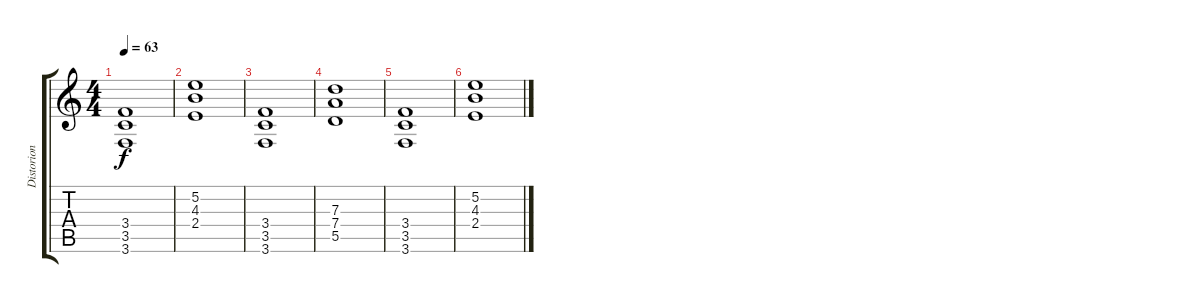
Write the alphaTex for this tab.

\track ("Distorion" "Distorion") {instrument distortionguitar}
\staff {score tabs}
\tuning (E4 B3 G3 D3 A2 D2) {hide}
\ts (4 4)
\tempo 63
\clef g2
\ks c
(3.4 3.5 3.6).1{dy f} |
(5.2 4.3 2.4).1 |
(3.4 3.5 3.6).1 |
(7.3 7.4 5.5).1 |
(3.4 3.5 3.6).1 |
(5.2 4.3 2.4).1
